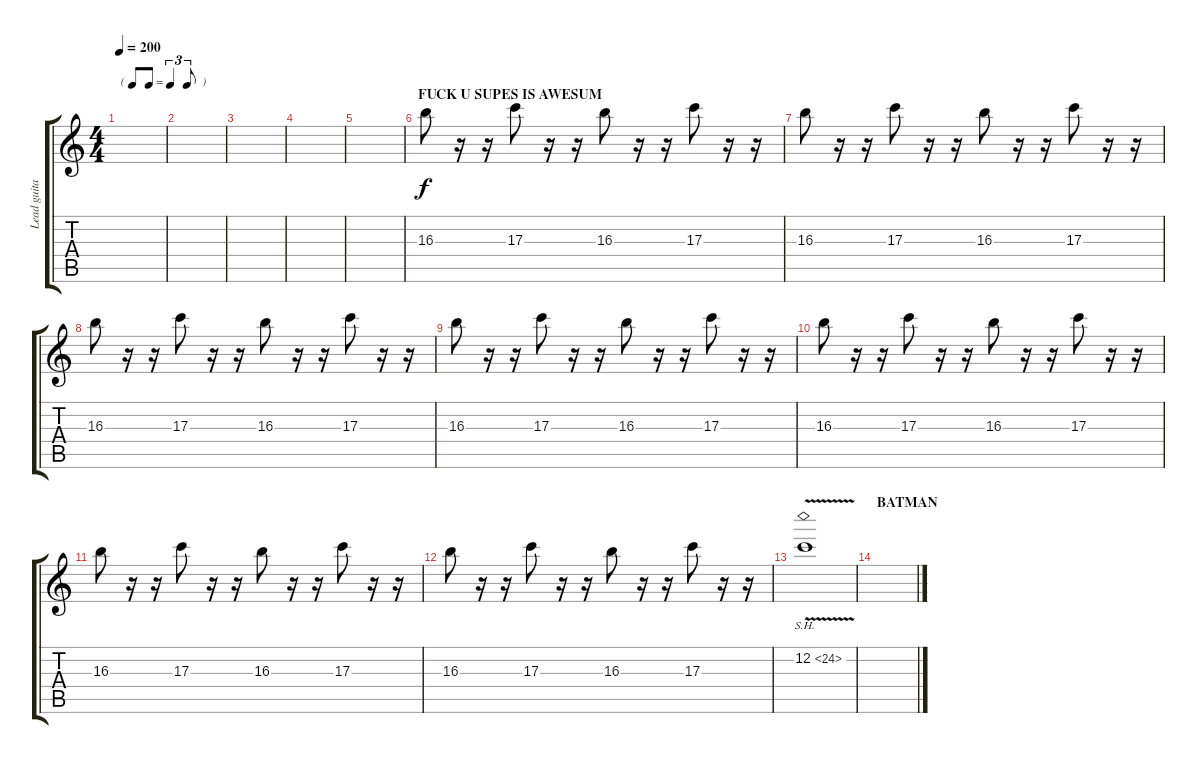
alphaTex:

\track ("Lead guitar (dickface)" "Lead guita") {instrument distortionguitar}
\staff {score tabs}
\tuning (Eb4 C4 G3 C3 G2 C2) {hide}
\ts (4 4)
\tf triplet8th
\tempo 200
\clef g2
\ks c
|
|
|
|
|
\section ("" "FUCK U SUPES IS AWESUM")
16.3.8{dy f volume 13} r.16 r.16 17.3.8 r.16 r.16 16.3.8 r.16 r.16 17.3.8 r.16 r.16 |
16.3.8 r.16 r.16 17.3.8 r.16 r.16 16.3.8 r.16 r.16 17.3.8 r.16 r.16 |
16.3.8 r.16 r.16 17.3.8 r.16 r.16 16.3.8 r.16 r.16 17.3.8 r.16 r.16 |
16.3.8 r.16 r.16 17.3.8 r.16 r.16 16.3.8 r.16 r.16 17.3.8 r.16 r.16 |
16.3.8 r.16 r.16 17.3.8 r.16 r.16 16.3.8 r.16 r.16 17.3.8 r.16 r.16 |
16.3.8 r.16 r.16 17.3.8 r.16 r.16 16.3.8 r.16 r.16 17.3.8 r.16 r.16 |
16.3.8 r.16 r.16 17.3.8 r.16 r.16 16.3.8 r.16 r.16 17.3.8 r.16 r.16 |
12.2{sh 12 v}.1 |
\section ("" "BATMAN")
